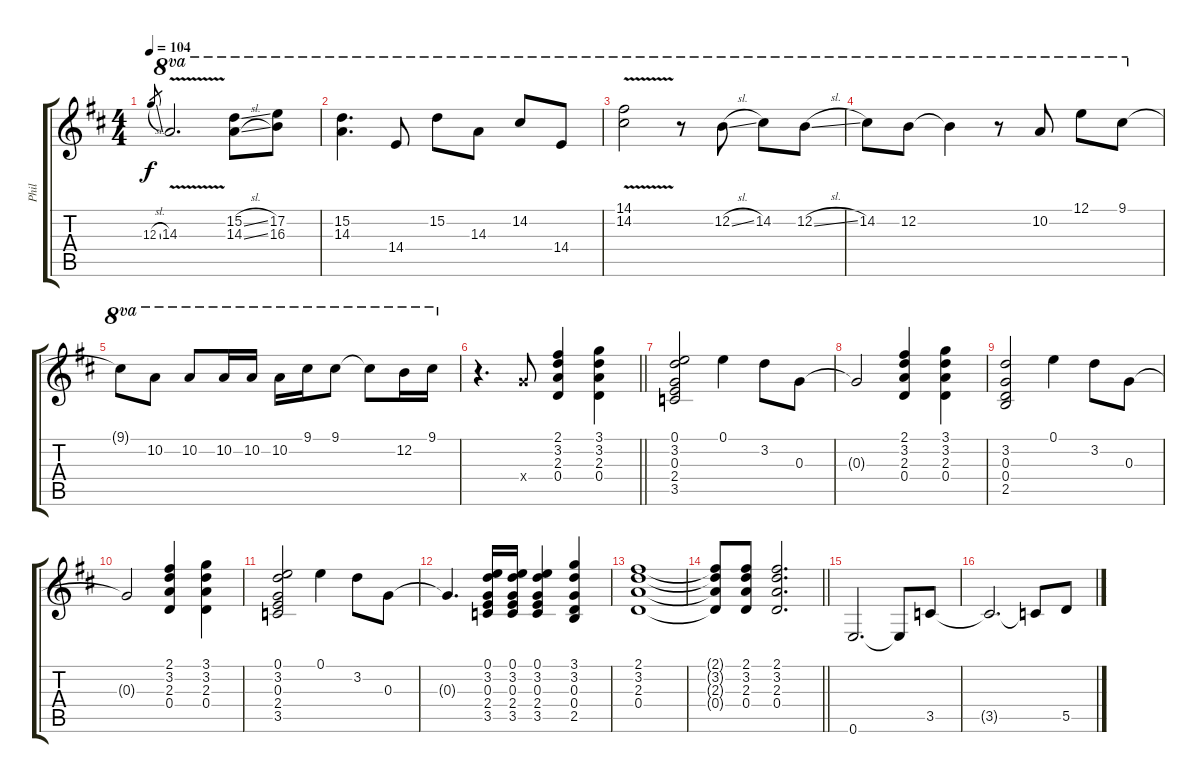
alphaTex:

\track ("Phil" "Phil") {instrument electricguitarclean}
\staff {score tabs}
\tuning (E4 B3 G3 D3 A2 E2) {hide}
\ts (4 4)
\tempo 104
\clef g2
\ks d
12.3{sl}.8{gr dy f} 14.3{v}.2{d ot 8va} (15.2{sl} 14.3{sl}).8{ot 8va} (17.2 16.3).8{ot 8va} |
(15.2 14.3).4{d ot 8va} 14.4.8{ot 8va} 15.2.8{ot 8va} 14.3.8{ot 8va} 14.2.8{ot 8va} 14.4.8{ot 8va} |
(14.1{v} 14.2{v}).2{ot 8va} r.8{ot 8va} 12.2{sl}.8{ot 8va} 14.2.8{ot 8va} 12.2{sl}.8{ot 8va} |
14.2.8{ot 8va} 12.2.8{ot 8va} 12.2{t}.4{ot 8va} r.8{ot 8va} 10.2.8{ot 8va} 12.1.8{ot 8va} 9.1.8{ot 8va} |
9.1{t}.8{ot 8va} 10.2.8{ot 8va} 10.2.8{ot 8va} 10.2.16{ot 8va} 10.2.16{ot 8va} 10.2.16{ot 8va} 9.1.16{ot 8va} 9.1.8{ot 8va} 9.1{t}.8{ot 8va} 12.2.16{ot 8va} 9.1.16{ot 8va} |
\barLineRight lightlight
r.4{d} 5.4{x}.8 (2.1 3.2 2.3 0.4).4{volume 13 instrument electricguitarclean} (3.1 3.2 2.3 0.4).4 |
(0.1 3.2 0.3 2.4 3.5).2 0.1.4 3.2.8 0.3.8 |
0.3{t}.2 (2.1 3.2 2.3 0.4).4 (3.1 3.2 2.3 0.4).4 |
(3.2 0.3 0.4 2.5).2 0.1.4 3.2.8 0.3.8 |
0.3{t}.2 (2.1 3.2 2.3 0.4).4 (3.1 3.2 2.3 0.4).4 |
(0.1 3.2 0.3 2.4 3.5).2 0.1.4 3.2.8 0.3.8 |
0.3{t}.4{d} (0.1 3.2 0.3 2.4 3.5).16 (0.1 3.2 0.3 2.4 3.5).16 (0.1 3.2 0.3 2.4 3.5).4 (3.1 3.2 0.3 0.4 2.5).4 |
(2.1 3.2 2.3 0.4).1 |
\barLineRight lightlight
(2.1{t} 3.2{t} 2.3{t} 0.4{t}).8 (2.1 3.2 2.3 0.4).8 (2.1 3.2 2.3 0.4).2{d} |
0.6.2{d instrument distortionguitar} 0.6{t}.8 3.5.8 |
3.5{t}.2{d} 3.5{t}.8 5.5.8
